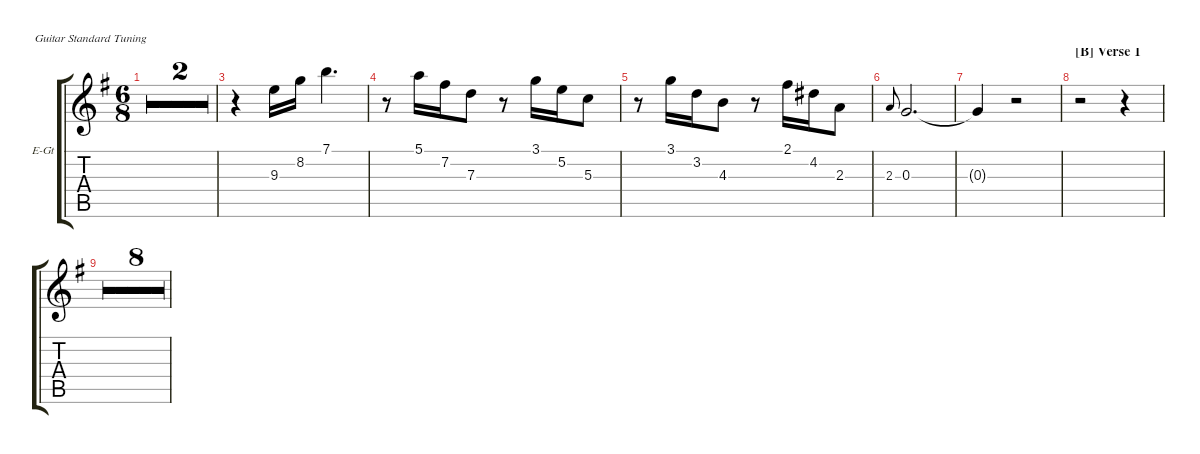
\hideDynamics
\bracketExtendMode groupsimilarinstruments
\firstSystemTrackNameOrientation horizontal
\otherSystemsTrackNameOrientation horizontal
\track ("Electric Guitar 2" "E-Gt") {multiBarRest instrument electricguitarjazz}
\staff {score tabs}
\tuning (E4 B3 G3 D3 A2 E2)
\ts (6 8)
\tempo 69
\clef g2
\ks g
r.2{dy f} r.4 |
r.2 r.4 |
r.4 9.3.16 8.2.16 7.1.4{d} |
r.8 5.1.16 7.2.16 7.3.8 r.8 3.1.16 5.2.16 5.3.8 |
r.8 3.1.16 3.2.16 4.3.8 r.8 2.1.16 4.2.16 2.3.8 |
2.3.8{gr onbeat} 0.3.2{d} |
0.3{t}.4{dy mf} r.2 |
\section ("B" "Verse 1")
r.2 r.4 |
r.2 r.4 |
r.2 r.4 |
r.2 r.4 |
r.2 r.4 |
r.2 r.4 |
r.2 r.4 |
r.2 r.4 |
r.2 r.4
